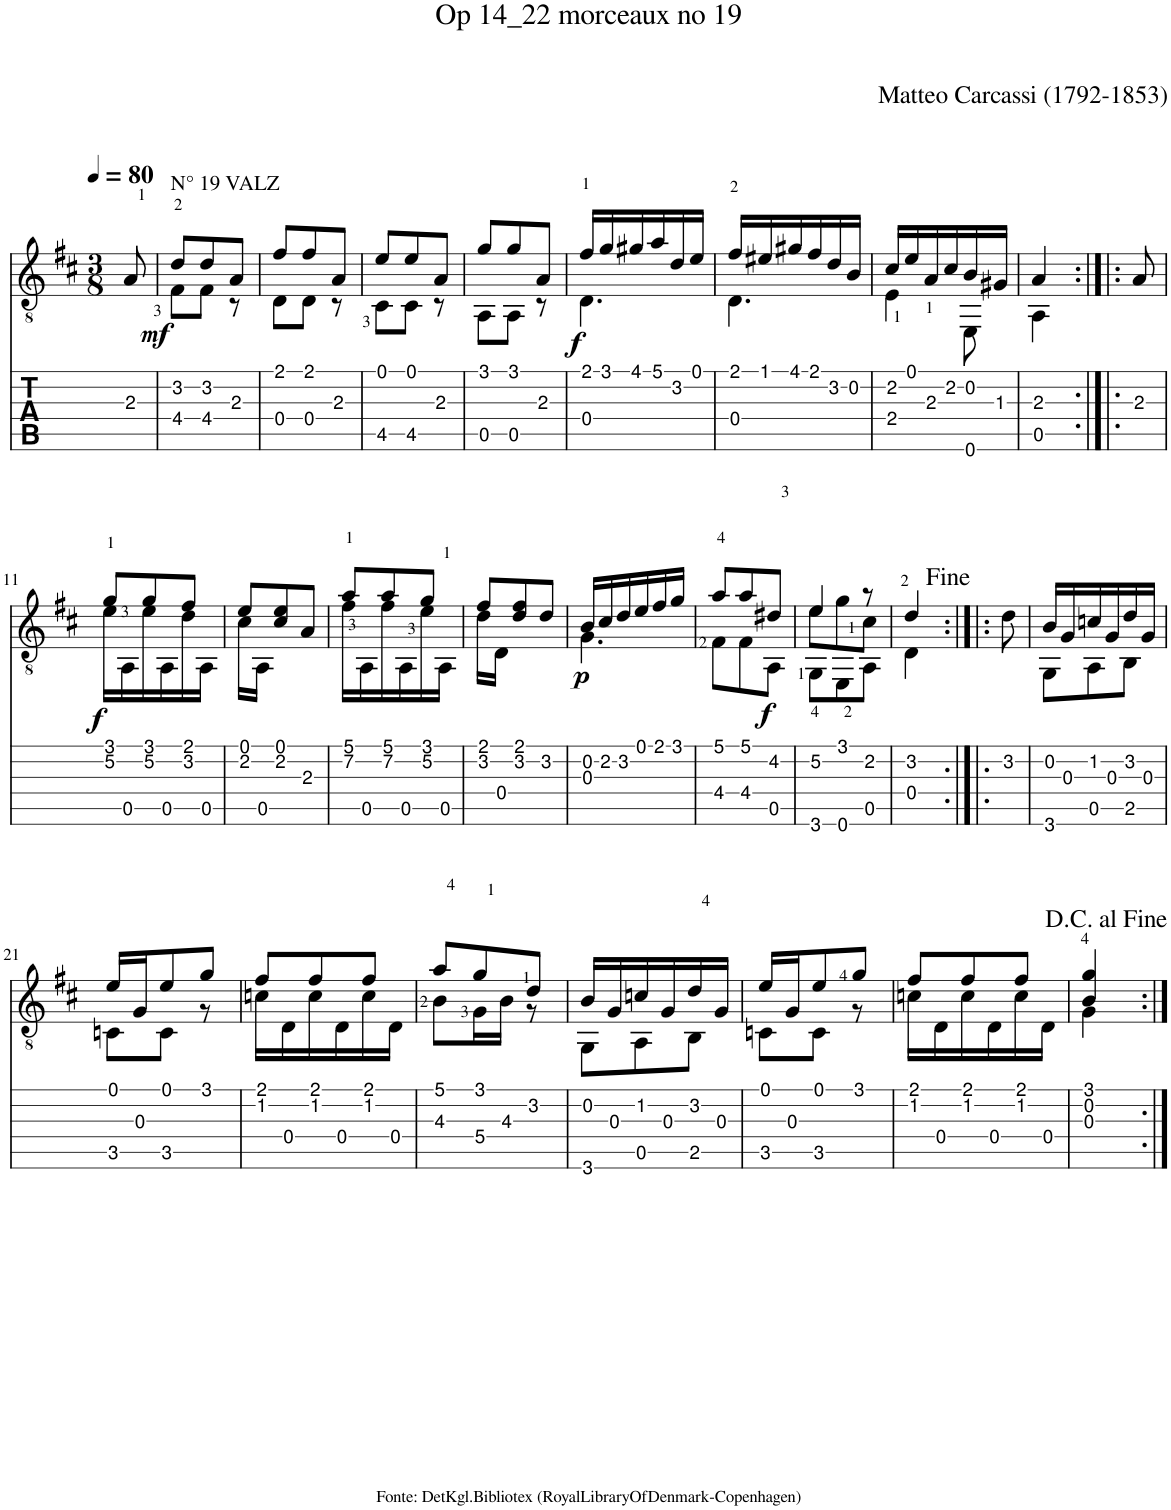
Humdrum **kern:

**kern	**kern	**dynam
*part1	*part1	*part1
*staff2	*staff1	*staff1/2
*I"Guitar	*	*
*I'Guit.	*	*
*stria6	*	*
*	*clefGv2	*
*k[f#c#]	*k[f#c#]	*
*M3/8	*M3/8	*
*MM80	*MM80	*
=1	=1	=1
!	!	!LO:DY:b
8A	8A/	mf
=2	=2	=2
*^	*^	*
!	!	!LO:TX:a:t=N° 19 VALZ	!	!
8dL	8F#L	8d/L	8F#\L	.
8d	8F#J	8d/	8F#\J	.
8AJ	8r	8A/J	8r	.
=3	=3	=3	=3	=3
8f#L	8DL	8f#/L	8D\L	.
8f#	8DJ	8f#/	8D\J	.
8AJ	8r	8A/J	8r	.
=4	=4	=4	=4	=4
8eL	8C#L	8e/L	8C#\L	.
8e	8C#J	8e/	8C#\J	.
8AJ	8r	8A/J	8r	.
=5	=5	=5	=5	=5
8gL	8AAL	8g/L	8AA\L	.
8g	8AAJ	8g/	8AA\J	.
8AJ	8r	8A/J	8r	.
=6	=6	=6	=6	=6
!	!	!	!	!LO:DY:b
16f#LL	4.D	16f#/LL	4.D\	f
16g	.	16g/	.	.
16g#	.	16g#X/	.	.
16a	.	16a/	.	.
16d	.	16d/	.	.
16eJJ	.	16e/JJ	.	.
=7	=7	=7	=7	=7
16f#LL	4.D	16f#/LL	4.D\	.
16e#	.	16e#X/	.	.
16g#	.	16g#X/	.	.
16f#	.	16f#/	.	.
16d	.	16d/	.	.
16BJJ	.	16B/JJ	.	.
=8	=8	=8	=8	=8
16c#LL	4E	16c#/LL	4E\	.
16e	.	16e/	.	.
16A	.	16A/	.	.
16c#	.	16c#/	.	.
16B	8EE	16B/	8EE\	.
16G#JJ	.	16G#X/JJ	.	.
=9	=9	=9	=9	=9
4A	4AA	4A/	4AA\	.
*v	*v	*	*	*
*	*v	*v	*
=10:|!|:	=10:|!|:	=10:|!|:
8A	8A/	.
!!LO:LB:g=z
=11	=11	=11
*^	*^	*
!	!	!	!	!LO:DY:b
8gL	16eLL	8g/L	16e\LL	f
.	16AA	.	16AA\	.
8g	16e	8g/	16e\	.
.	16AA	.	16AA\	.
8f#J	16d	8f#/J	16d\	.
.	16AAJJ	.	16AA\JJ	.
=12	=12	=12	=12	=12
8eL	16c#LL	8e/L	16c#\LL	.
.	16AAJJ	.	16AA\JJ	.
8c#\ 8e\	4ryy	8c#/ 8e/	4ryy	.
8AJ	.	8A/J	.	.
=13	=13	=13	=13	=13
8aL	16f#LL	8a/L	16f#\LL	.
.	16AA	.	16AA\	.
8a	16f#	8a/	16f#\	.
.	16AA	.	16AA\	.
8gJ	16e	8g/J	16e\	.
.	16AAJJ	.	16AA\JJ	.
=14	=14	=14	=14	=14
8f#L	16dLL	8f#/L	16d\LL	.
.	16DJJ	.	16D\JJ	.
8d\ 8f#\	4ryy	8d/ 8f#/	4ryy	.
8dJ	.	8d/J	.	.
=15	=15	=15	=15	=15
!	!	!	!	!LO:DY:b
16BLL	4.G	16B/LL	4.G\	p
16c#	.	16c#/	.	.
16d	.	16d/	.	.
16e	.	16e/	.	.
16f#	.	16f#/	.	.
16gJJ	.	16g/JJ	.	.
=16	=16	=16	=16	=16
8aL	8F#L	8a/L	8F#\L	.
8a	8F#	8a/	8F#\	.
!	!	!	!	!LO:DY:b
8d#J	8AAJ	8d#X/J	8AA\J	f
=17	=17	=17	=17	=17
*	*^	*	*^	*
4e	8eL	8GGL	4e/	8e\L	8GG\L	.
.	8g	8EE	.	8g\	8EE\	.
8r	8c#J	8AAJ	8r	8c#\J	8AA\J	.
*	*v	*v	*	*	*	*
*	*	*	*v	*v	*
=18	=18	=18	=18	=18
4d	4D	4d/	4D\	.
*v	*v	*	*	*
*	*v	*v	*
=19:|!|:	=19:|!|:	=19:|!|:
8d	8d\	.
=20	=20	=20
*^	*^	*
16BLL	8GGL	16B/LL	8GG\L	.
16G	.	16G/	.	.
16c	8AA	16cn/	8AA\	.
16G	.	16G/	.	.
16d	8BBJ	16d/	8BB\J	.
16GJJ	.	16G/JJ	.	.
!!LO:LB:g=z	!!
=21	=21	=21	=21	=21
16eLL	8CL	16e/LL	8Cn\L	.
16GJ	.	16G/J	.	.
8e	8CJ	8e/	8C\J	.
8gJ	8r	8g/J	8r	.
=22	=22	=22	=22	=22
8f#L	16cLL	8f#/L	16cn\LL	.
.	16D	.	16D\	.
8f#	16c	8f#/	16c\	.
.	16D	.	16D\	.
8f#J	16c	8f#/J	16c\	.
.	16DJJ	.	16D\JJ	.
=23	=23	=23	=23	=23
8aL	8BL	8a/L	8B\L	.
8g	16GL	8g/	16G\L	.
.	16BJJ	.	16B\JJ	.
8dJ	8r	8d/J	8r	.
=24	=24	=24	=24	=24
16BLL	8GGL	16B/LL	8GG\L	.
16G	.	16G/	.	.
16c	8AA	16cn/	8AA\	.
16G	.	16G/	.	.
16d	8BBJ	16d/	8BB\J	.
16GJJ	.	16G/JJ	.	.
=25	=25	=25	=25	=25
16eLL	8CL	16e/LL	8Cn\L	.
16GJ	.	16G/J	.	.
8e	8CJ	8e/	8C\J	.
8gJ	8r	8g/J	8r	.
=26	=26	=26	=26	=26
8f#L	16cLL	8f#/L	16cn\LL	.
.	16D	.	16D\	.
8f#	16c	8f#/	16c\	.
.	16D	.	16D\	.
8f#J	16c	8f#/J	16c\	.
.	16DJJ	.	16D\JJ	.
=27	=27	=27	=27	=27
4B 4g	4G	4B/ 4g/	4G\	.
*v	*v	*	*	*
*	*v	*v	*
=:|!	=:|!	=:|!
*-	*-	*-
